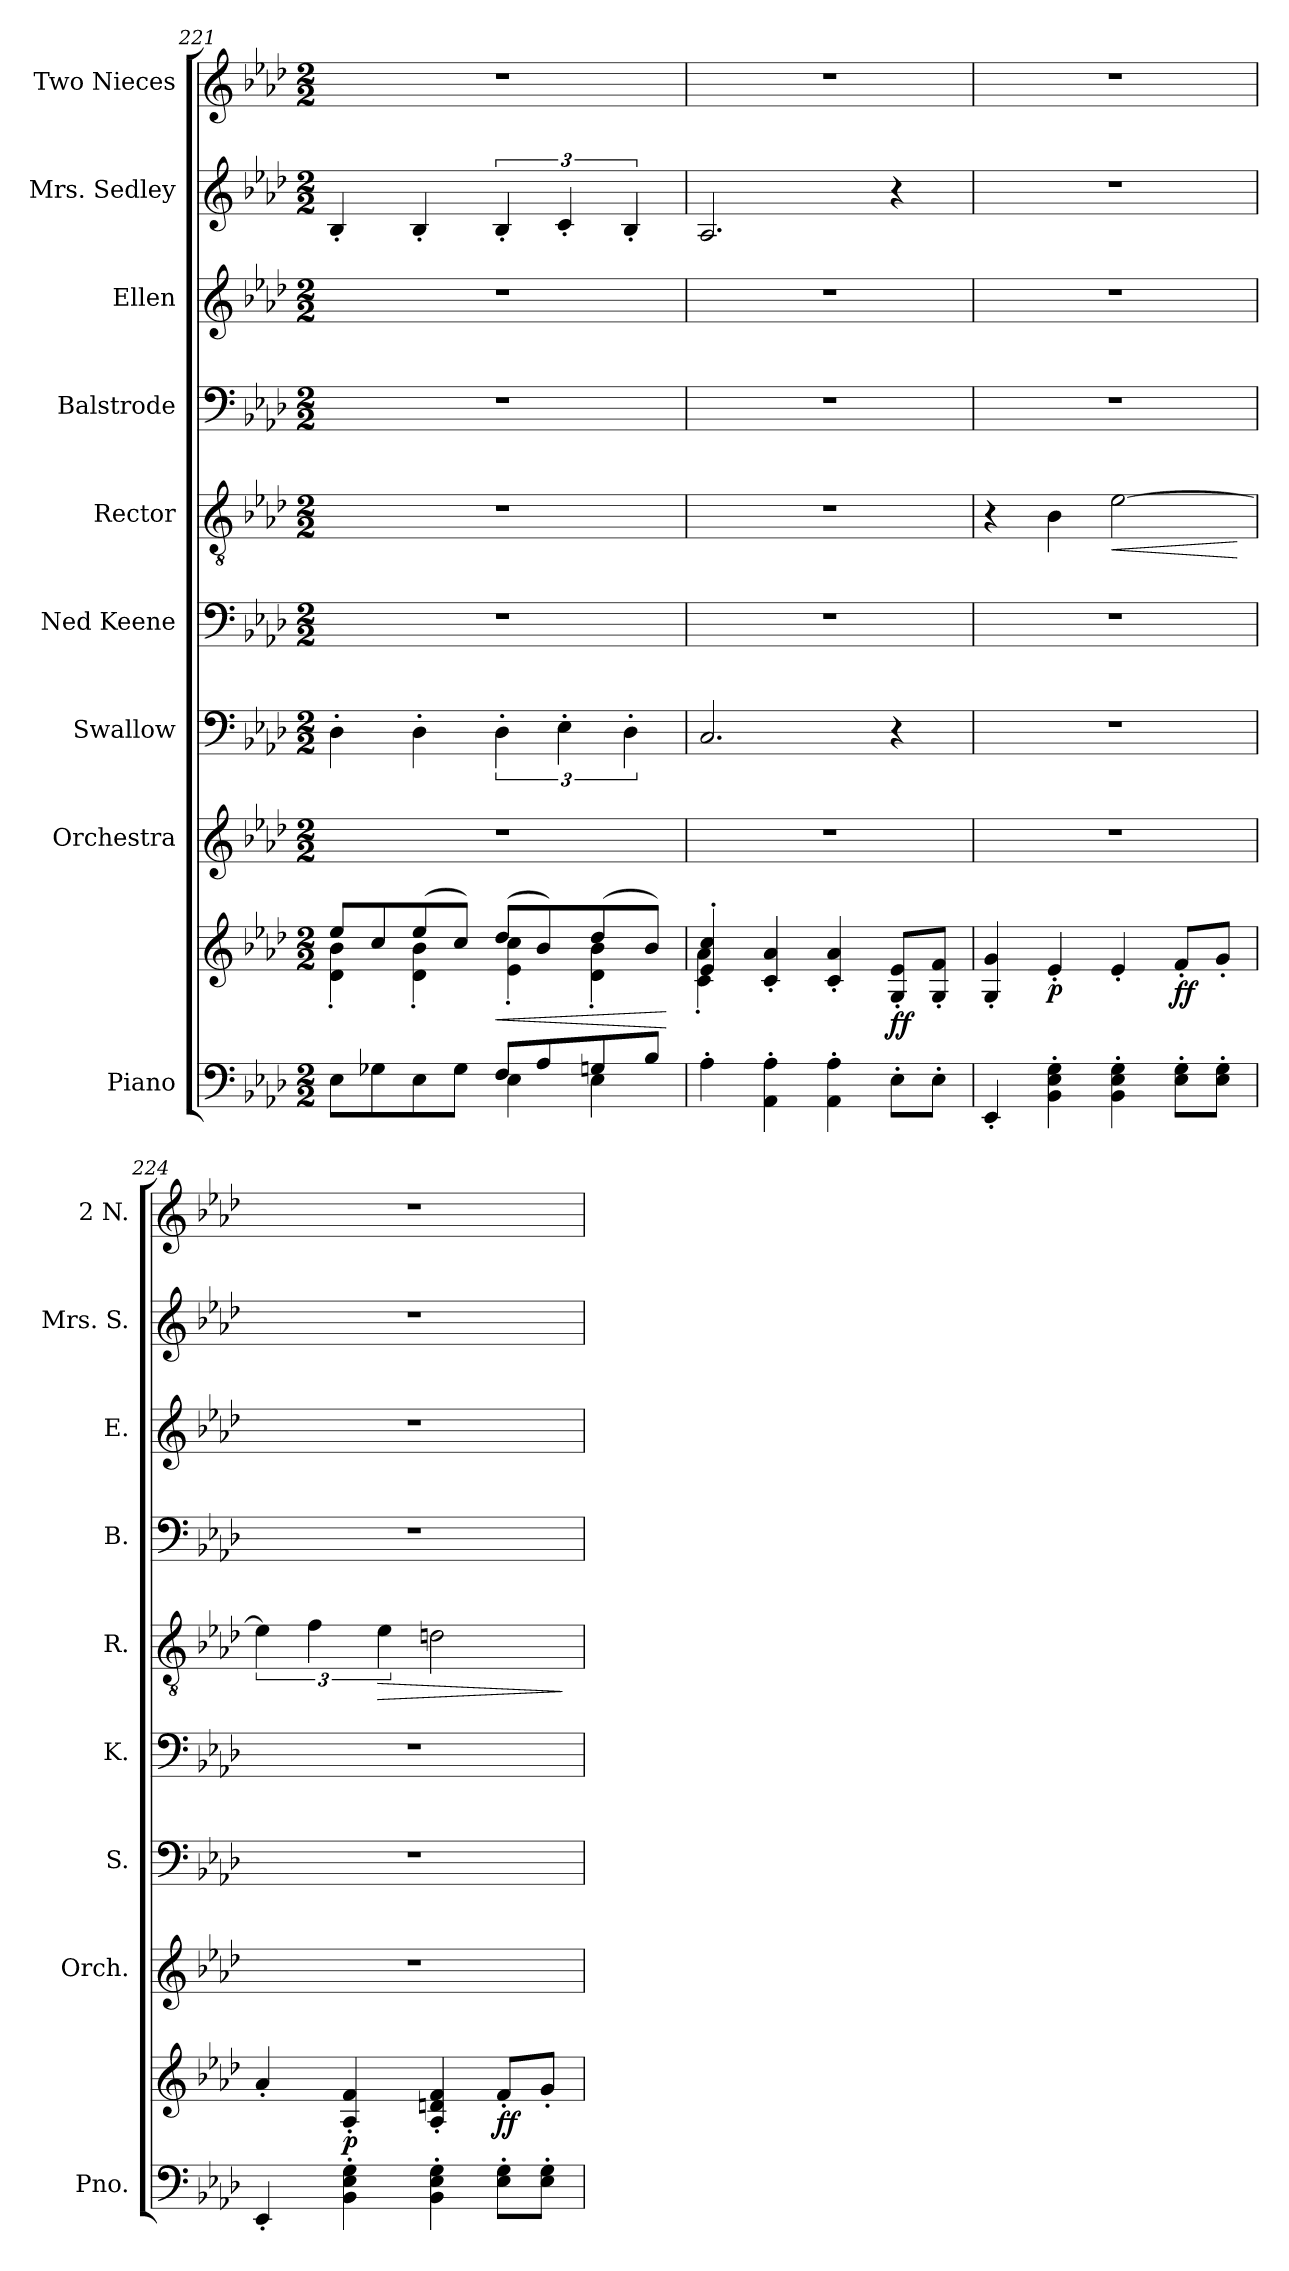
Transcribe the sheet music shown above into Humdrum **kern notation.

**kern	**kern	**dynam	**kern	**kern	**kern	**kern	**dynam	**kern	**kern	**kern	**kern
*part9	*part9	*part9	*part8	*part7	*part6	*part5	*part5	*part4	*part3	*part2	*part1
*staff10	*staff9	*staff9/10	*staff8	*staff7	*staff6	*staff5	*staff5	*staff4	*staff3	*staff2	*staff1
*I"Piano	*	*	*I"Orchestra	*I"Swallow	*I"Ned Keene	*I"Rector	*	*I"Balstrode	*I"Ellen	*I"Mrs. Sedley	*I"Two Nieces
*I'Pno.	*	*	*I'Orch.	*I'S.	*I'K.	*I'R.	*	*I'B.	*I'E.	*I'Mrs. S.	*I'2 N.
!!LO:PB:g=z
*clefF4	*clefG2	*	*clefG2	*clefF4	*clefF4	*clefGv2	*	*clefF4	*clefG2	*clefG2	*clefG2
*k[b-e-a-d-]	*k[b-e-a-d-]	*	*k[b-e-a-d-]	*k[b-e-a-d-]	*k[b-e-a-d-]	*k[b-e-a-d-]	*	*k[b-e-a-d-]	*k[b-e-a-d-]	*k[b-e-a-d-]	*k[b-e-a-d-]
*M2/2	*M2/2	*	*M2/2	*M2/2	*M2/2	*M2/2	*	*M2/2	*M2/2	*M2/2	*M2/2
=221	=221	=221	=221	=221	=221	=221	=221	=221	=221	=221	=221
*^	*^	*	*	*	*	*	*	*	*	*	*
8E-\L	2ryy	8ee-/L	4d-\' 4b-\'	.	1r	4D-'\	1r	1r	.	1r	1r	4B-'/	1r
8G-X\	.	8cc/	.	.	.	.	.	.	.	.	.	.	.
8E-\	.	(>8ee-/	4d-\' 4b-\'	.	.	4D-'\	.	.	.	.	.	4B-'/	.
8G-\J	.	8cc/J)	.	.	.	.	.	.	.	.	.	.	.
!	!	!	!	!LO:HP:b	!	!	!	!	!	!	!	!	!
8F/L	4E-\	(>8dd-/L	4e-\' 4cc\'	<	.	6D-'\	.	.	.	.	.	6B-'/	.
8A-/	.	8b-/)	.	.	.	.	.	.	.	.	.	.	.
.	.	.	.	.	.	6E-'\	.	.	.	.	.	6c'/	.
8Gn/	4E-\	(>8dd-/	4d-\' 4b-\'	.	.	.	.	.	.	.	.	.	.
.	.	.	.	.	.	6D-'\	.	.	.	.	.	6B-'/	.
8B-/J	.	8b-/J)	.	.	.	.	.	.	.	.	.	.	.
*v	*v	*	*	*	*	*	*	*	*	*	*	*	*
*	*v	*v	*	*	*	*	*	*	*	*	*	*
.	.	[	.	.	.	.	.	.	.	.	.
=222	=222	=222	=222	=222	=222	=222	=222	=222	=222	=222	=222
*	*^	*	*	*	*	*	*	*	*	*	*
4A-'\	4e-/' 4cc/'	4c\' 4a-\'	.	1r	2.C/	1r	1r	.	1r	1r	2.A-/	1r
4AA-\' 4A-\'	4c/' 4a-/'	2.ryy	.	.	.	.	.	.	.	.	.	.
4AA-\' 4A-\'	4c/' 4a-/'	.	.	.	.	.	.	.	.	.	.	.
!	!	!	!LO:DY:b	!	!	!	!	!	!	!	!	!
8E-'\L	8G/' 8e-/'L	.	ff	.	4r	.	.	.	.	.	4r	.
8E-'\J	8G/' 8f/'J	.	.	.	.	.	.	.	.	.	.	.
*	*v	*v	*	*	*	*	*	*	*	*	*	*
=223	=223	=223	=223	=223	=223	=223	=223	=223	=223	=223	=223
4EE-'/	4G/' 4g/'	.	1r	1r	1r	4r	.	1r	1r	1r	1r
!	!	!LO:DY:b	!	!	!	!	!	!	!	!	!
4BB-\' 4E-\' 4G\'	4e-'/	p	.	.	.	4B-\	.	.	.	.	.
!	!	!	!	!	!	!	!LO:HP:b	!	!	!	!
4BB-\' 4E-\' 4G\'	4e-'/	.	.	.	.	[2e-\	<	.	.	.	.
!	!	!LO:DY:b	!	!	!	!	!	!	!	!	!
8E-\' 8G\'L	8f'/L	ff	.	.	.	.	.	.	.	.	.
8E-\' 8G\'J	8g'/J	.	.	.	.	.	.	.	.	.	.
.	.	.	.	.	.	.	[	.	.	.	.
=224	=224	=224	=224	=224	=224	=224	=224	=224	=224	=224	=224
4EE-'/	4a-'/	.	1r	1r	1r	6e-\]	.	1r	1r	1r	1r
.	.	.	.	.	.	6f\	.	.	.	.	.
!	!	!LO:DY:b	!	!	!	!	!	!	!	!	!
4BB-\' 4E-\' 4G\'	4A-/' 4f/'	p	.	.	.	.	.	.	.	.	.
!	!	!	!	!	!	!	!LO:HP:b	!	!	!	!
.	.	.	.	.	.	6e-\	>	.	.	.	.
4BB-\' 4E-\' 4G\'	4A-/' 4dn/' 4f/'	.	.	.	.	2dn\	.	.	.	.	.
!	!	!LO:DY:b	!	!	!	!	!	!	!	!	!
8E-\' 8G\'L	8f'/L	ff	.	.	.	.	.	.	.	.	.
8E-\' 8G\'J	8g'/J	.	.	.	.	.	.	.	.	.	.
.	.	.	.	.	.	.	]	.	.	.	.
=	=	=	=	=	=	=	=	=	=	=	=
*-	*-	*-	*-	*-	*-	*-	*-	*-	*-	*-	*-
